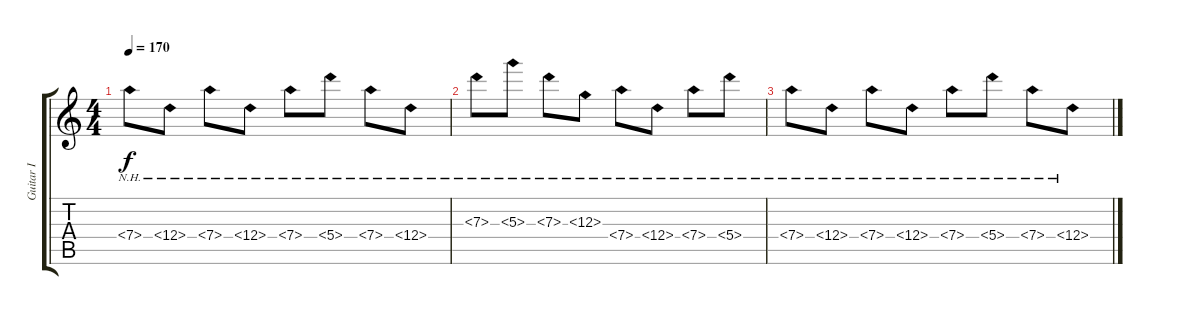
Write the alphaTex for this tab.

\track ("Guitar I" "Guitar I") {instrument overdrivenguitar}
\staff {score tabs}
\tuning (E4 B3 G3 D3 A2 D2) {hide}
\ts (4 4)
\tempo 170
\clef g2
\ks c
7.4{nh}.8{dy f} 0.4{nh}.8 7.4{nh}.8 0.4{nh}.8 7.4{nh}.8 5.4{nh}.8 7.4{nh}.8 0.4{nh}.8 |
7.3{nh}.8{volume 6} 5.3{nh}.8 7.3{nh}.8 0.3{nh}.8 7.4{nh}.8 0.4{nh}.8 7.4{nh}.8 5.4{nh}.8 |
7.4{nh}.8 0.4{nh}.8 7.4{nh}.8 0.4{nh}.8 7.4{nh}.8 5.4{nh}.8 7.4{nh}.8 0.4{nh}.8
